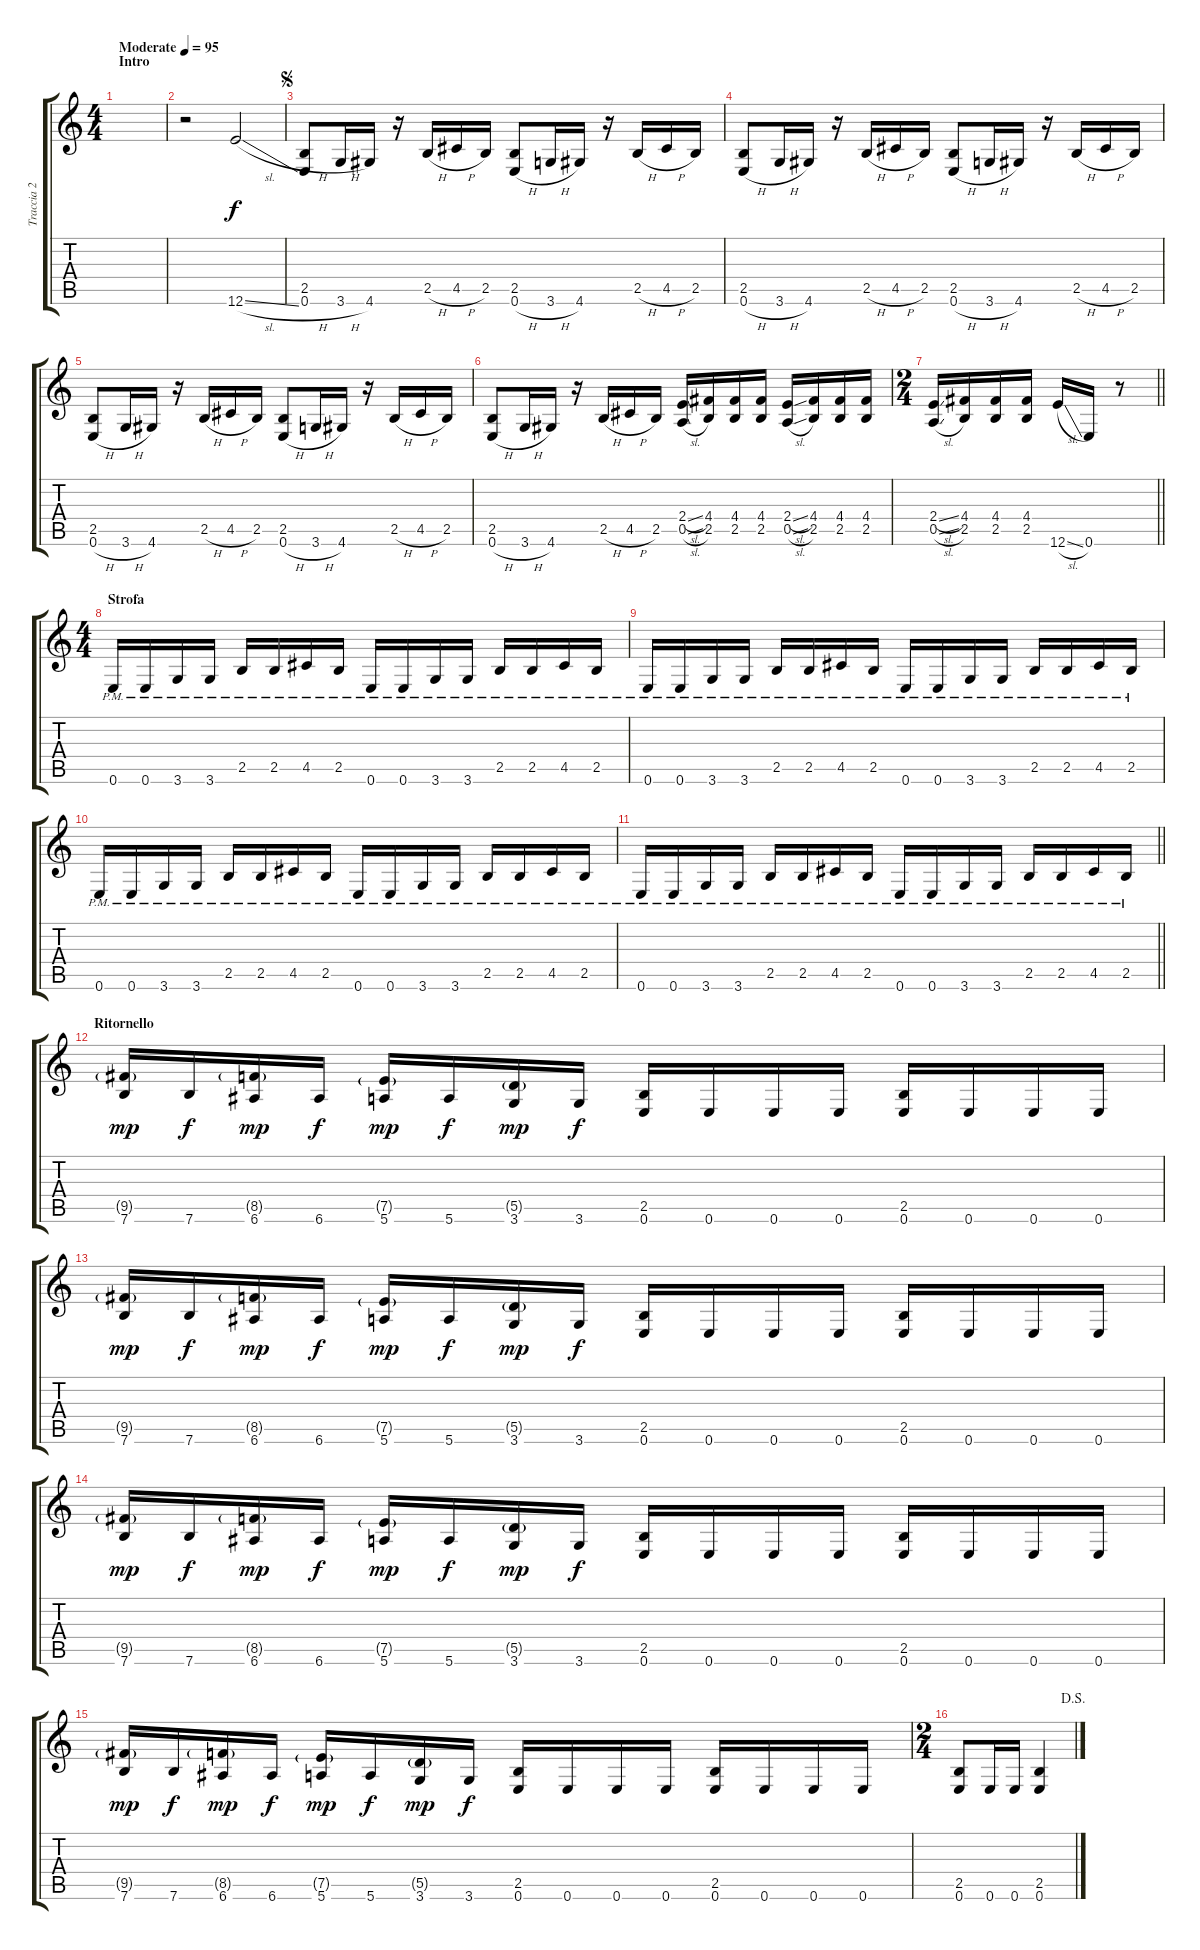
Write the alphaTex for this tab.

\track ("Traccia 2" "Traccia 2") {instrument distortionguitar}
\staff {score tabs}
\tuning (E4 B3 G3 D3 A2 E2) {hide}
\ts (4 4)
\section ("" "Intro")
\tempo (95 "Moderate")
\clef g2
\ks c
|
r.2 12.6{sl}.2 |
\jump segno
(2.5 0.6{h}).8 3.6{h}.16 4.6.16 r.16 2.5{h}.16 4.5{h}.16 2.5.16 (2.5 0.6{h}).8 3.6{h}.16 4.6.16 r.16 2.5{h}.16 4.5{h}.16 2.5.16 |
(2.5 0.6{h}).8 3.6{h}.16 4.6.16 r.16 2.5{h}.16 4.5{h}.16 2.5.16 (2.5 0.6{h}).8 3.6{h}.16 4.6.16 r.16 2.5{h}.16 4.5{h}.16 2.5.16 |
(2.5 0.6{h}).8 3.6{h}.16 4.6.16 r.16 2.5{h}.16 4.5{h}.16 2.5.16 (2.5 0.6{h}).8 3.6{h}.16 4.6.16 r.16 2.5{h}.16 4.5{h}.16 2.5.16 |
(2.5 0.6{h}).8 3.6{h}.16 4.6.16 r.16 2.5{h}.16 4.5{h}.16 2.5.16 (2.4{sl} 0.5{sl}).16 (4.4 2.5).16 (4.4 2.5).16 (4.4 2.5).16 (2.4{sl} 0.5{sl}).16 (4.4 2.5).16 (4.4 2.5).16 (4.4 2.5).16 |
\ts (2 4)
\barLineRight lightlight
(2.4{sl} 0.5{sl}).16 (4.4 2.5).16 (4.4 2.5).16 (4.4 2.5).16 12.6{sl}.16 0.6.16 r.8 |
\ts (4 4)
\section ("" "Strofa")
0.6{pm}.16 0.6{pm}.16 3.6{pm}.16 3.6{pm}.16 2.5{pm}.16 2.5{pm}.16 4.5{pm}.16 2.5{pm}.16 0.6{pm}.16 0.6{pm}.16 3.6{pm}.16 3.6{pm}.16 2.5{pm}.16 2.5{pm}.16 4.5{pm}.16 2.5{pm}.16 |
0.6{pm}.16 0.6{pm}.16 3.6{pm}.16 3.6{pm}.16 2.5{pm}.16 2.5{pm}.16 4.5{pm}.16 2.5{pm}.16 0.6{pm}.16 0.6{pm}.16 3.6{pm}.16 3.6{pm}.16 2.5{pm}.16 2.5{pm}.16 4.5{pm}.16 2.5{pm}.16 |
0.6{pm}.16 0.6{pm}.16 3.6{pm}.16 3.6{pm}.16 2.5{pm}.16 2.5{pm}.16 4.5{pm}.16 2.5{pm}.16 0.6{pm}.16 0.6{pm}.16 3.6{pm}.16 3.6{pm}.16 2.5{pm}.16 2.5{pm}.16 4.5{pm}.16 2.5{pm}.16 |
\barLineRight lightlight
0.6{pm}.16 0.6{pm}.16 3.6{pm}.16 3.6{pm}.16 2.5{pm}.16 2.5{pm}.16 4.5{pm}.16 2.5{pm}.16 0.6{pm}.16 0.6{pm}.16 3.6{pm}.16 3.6{pm}.16 2.5{pm}.16 2.5{pm}.16 4.5{pm}.16 2.5{pm}.16 |
\section ("" "Ritornello")
(9.5{g} 7.6).16{dy mp} 7.6.16{dy f} (8.5{g} 6.6).16{dy mp} 6.6.16{dy f} (7.5{g} 5.6).16{dy mp} 5.6.16{dy f} (5.5{g} 3.6).16{dy mp} 3.6.16{dy f} (2.5 0.6).16 0.6.16 0.6.16 0.6.16 (2.5 0.6).16 0.6.16 0.6.16 0.6.16 |
(9.5{g} 7.6).16{dy mp} 7.6.16{dy f} (8.5{g} 6.6).16{dy mp} 6.6.16{dy f} (7.5{g} 5.6).16{dy mp} 5.6.16{dy f} (5.5{g} 3.6).16{dy mp} 3.6.16{dy f} (2.5 0.6).16 0.6.16 0.6.16 0.6.16 (2.5 0.6).16 0.6.16 0.6.16 0.6.16 |
(9.5{g} 7.6).16{dy mp} 7.6.16{dy f} (8.5{g} 6.6).16{dy mp} 6.6.16{dy f} (7.5{g} 5.6).16{dy mp} 5.6.16{dy f} (5.5{g} 3.6).16{dy mp} 3.6.16{dy f} (2.5 0.6).16 0.6.16 0.6.16 0.6.16 (2.5 0.6).16 0.6.16 0.6.16 0.6.16 |
(9.5{g} 7.6).16{dy mp} 7.6.16{dy f} (8.5{g} 6.6).16{dy mp} 6.6.16{dy f} (7.5{g} 5.6).16{dy mp} 5.6.16{dy f} (5.5{g} 3.6).16{dy mp} 3.6.16{dy f} (2.5 0.6).16 0.6.16 0.6.16 0.6.16 (2.5 0.6).16 0.6.16 0.6.16 0.6.16 |
\ts (2 4)
\jump dalsegno
(2.5 0.6).8 0.6.16 0.6.16 (2.5 0.6).4
